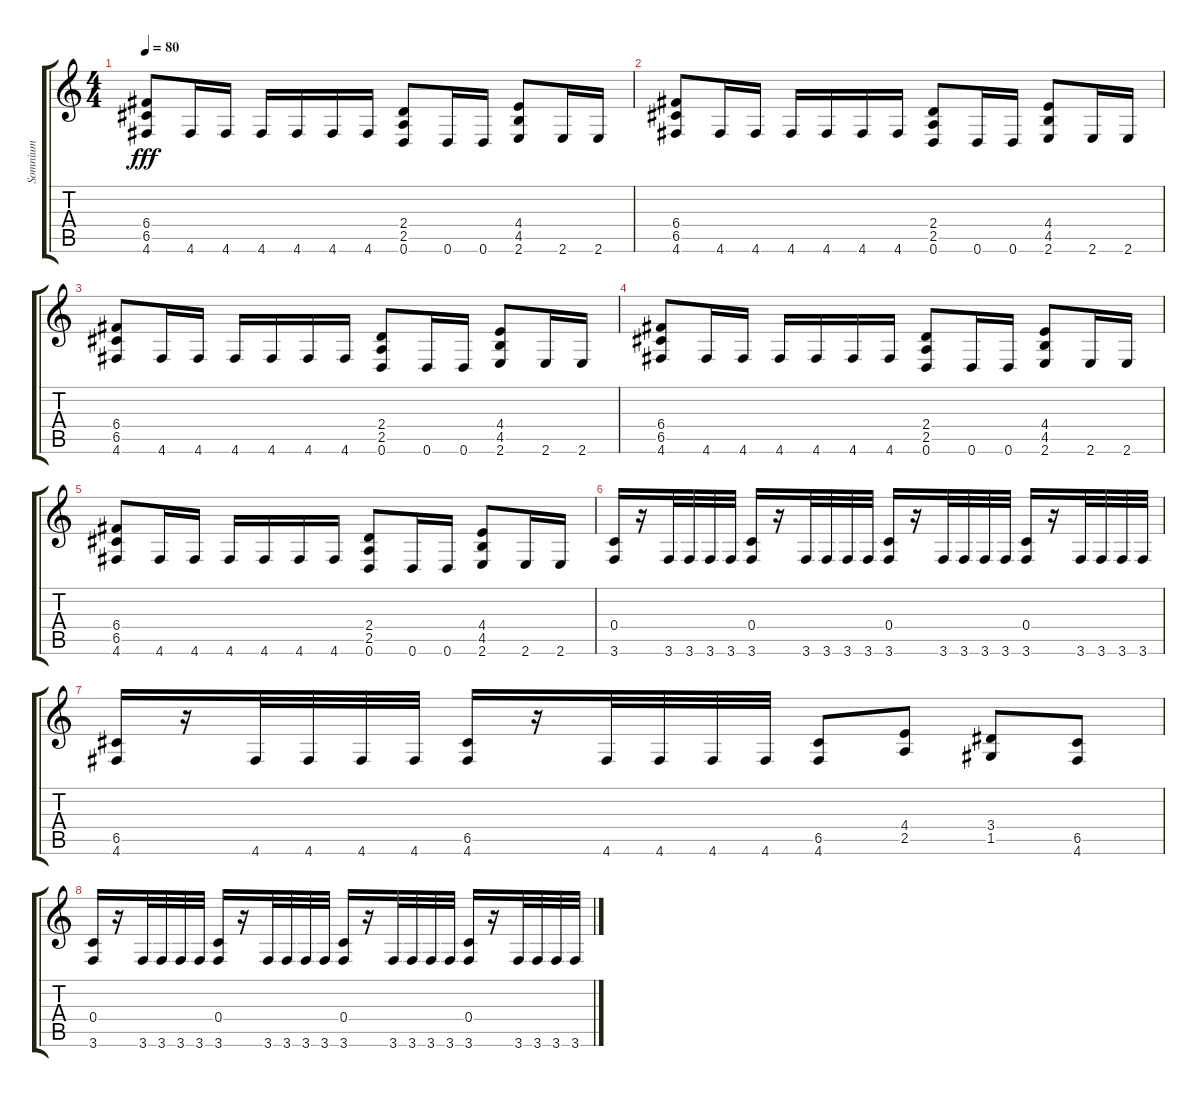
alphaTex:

\track ("Somnium" "Somnium") {instrument distortionguitar}
\staff {score tabs}
\tuning (D4 A3 F3 C3 G2 D2) {hide}
\ts (4 4)
\tempo 80
\clef g2
\ks c
(6.4 6.5 4.6).8{dy fff} 4.6.16 4.6.16 4.6.16 4.6.16 4.6.16 4.6.16 (2.4 2.5 0.6).8 0.6.16 0.6.16 (4.4 4.5 2.6).8 2.6.16 2.6.16 |
(6.4 6.5 4.6).8 4.6.16 4.6.16 4.6.16 4.6.16 4.6.16 4.6.16 (2.4 2.5 0.6).8 0.6.16 0.6.16 (4.4 4.5 2.6).8 2.6.16 2.6.16 |
(6.4 6.5 4.6).8 4.6.16 4.6.16 4.6.16 4.6.16 4.6.16 4.6.16 (2.4 2.5 0.6).8 0.6.16 0.6.16 (4.4 4.5 2.6).8 2.6.16 2.6.16 |
(6.4 6.5 4.6).8 4.6.16 4.6.16 4.6.16 4.6.16 4.6.16 4.6.16 (2.4 2.5 0.6).8 0.6.16 0.6.16 (4.4 4.5 2.6).8 2.6.16 2.6.16 |
(6.4 6.5 4.6).8 4.6.16 4.6.16 4.6.16 4.6.16 4.6.16 4.6.16 (2.4 2.5 0.6).8 0.6.16 0.6.16 (4.4 4.5 2.6).8 2.6.16 2.6.16 |
(0.4 3.6).16 r.16 3.6.32 3.6.32 3.6.32 3.6.32 (0.4 3.6).16 r.16 3.6.32 3.6.32 3.6.32 3.6.32 (0.4 3.6).16 r.16 3.6.32 3.6.32 3.6.32 3.6.32 (0.4 3.6).16 r.16 3.6.32 3.6.32 3.6.32 3.6.32 |
(6.5 4.6).16 r.16 4.6.32 4.6.32 4.6.32 4.6.32 (6.5 4.6).16 r.16 4.6.32 4.6.32 4.6.32 4.6.32 (6.5 4.6).8 (4.4 2.5).8 (3.4 1.5).8 (6.5 4.6).8 |
(0.4 3.6).16 r.16 3.6.32 3.6.32 3.6.32 3.6.32 (0.4 3.6).16 r.16 3.6.32 3.6.32 3.6.32 3.6.32 (0.4 3.6).16 r.16 3.6.32 3.6.32 3.6.32 3.6.32 (0.4 3.6).16 r.16 3.6.32 3.6.32 3.6.32 3.6.32
